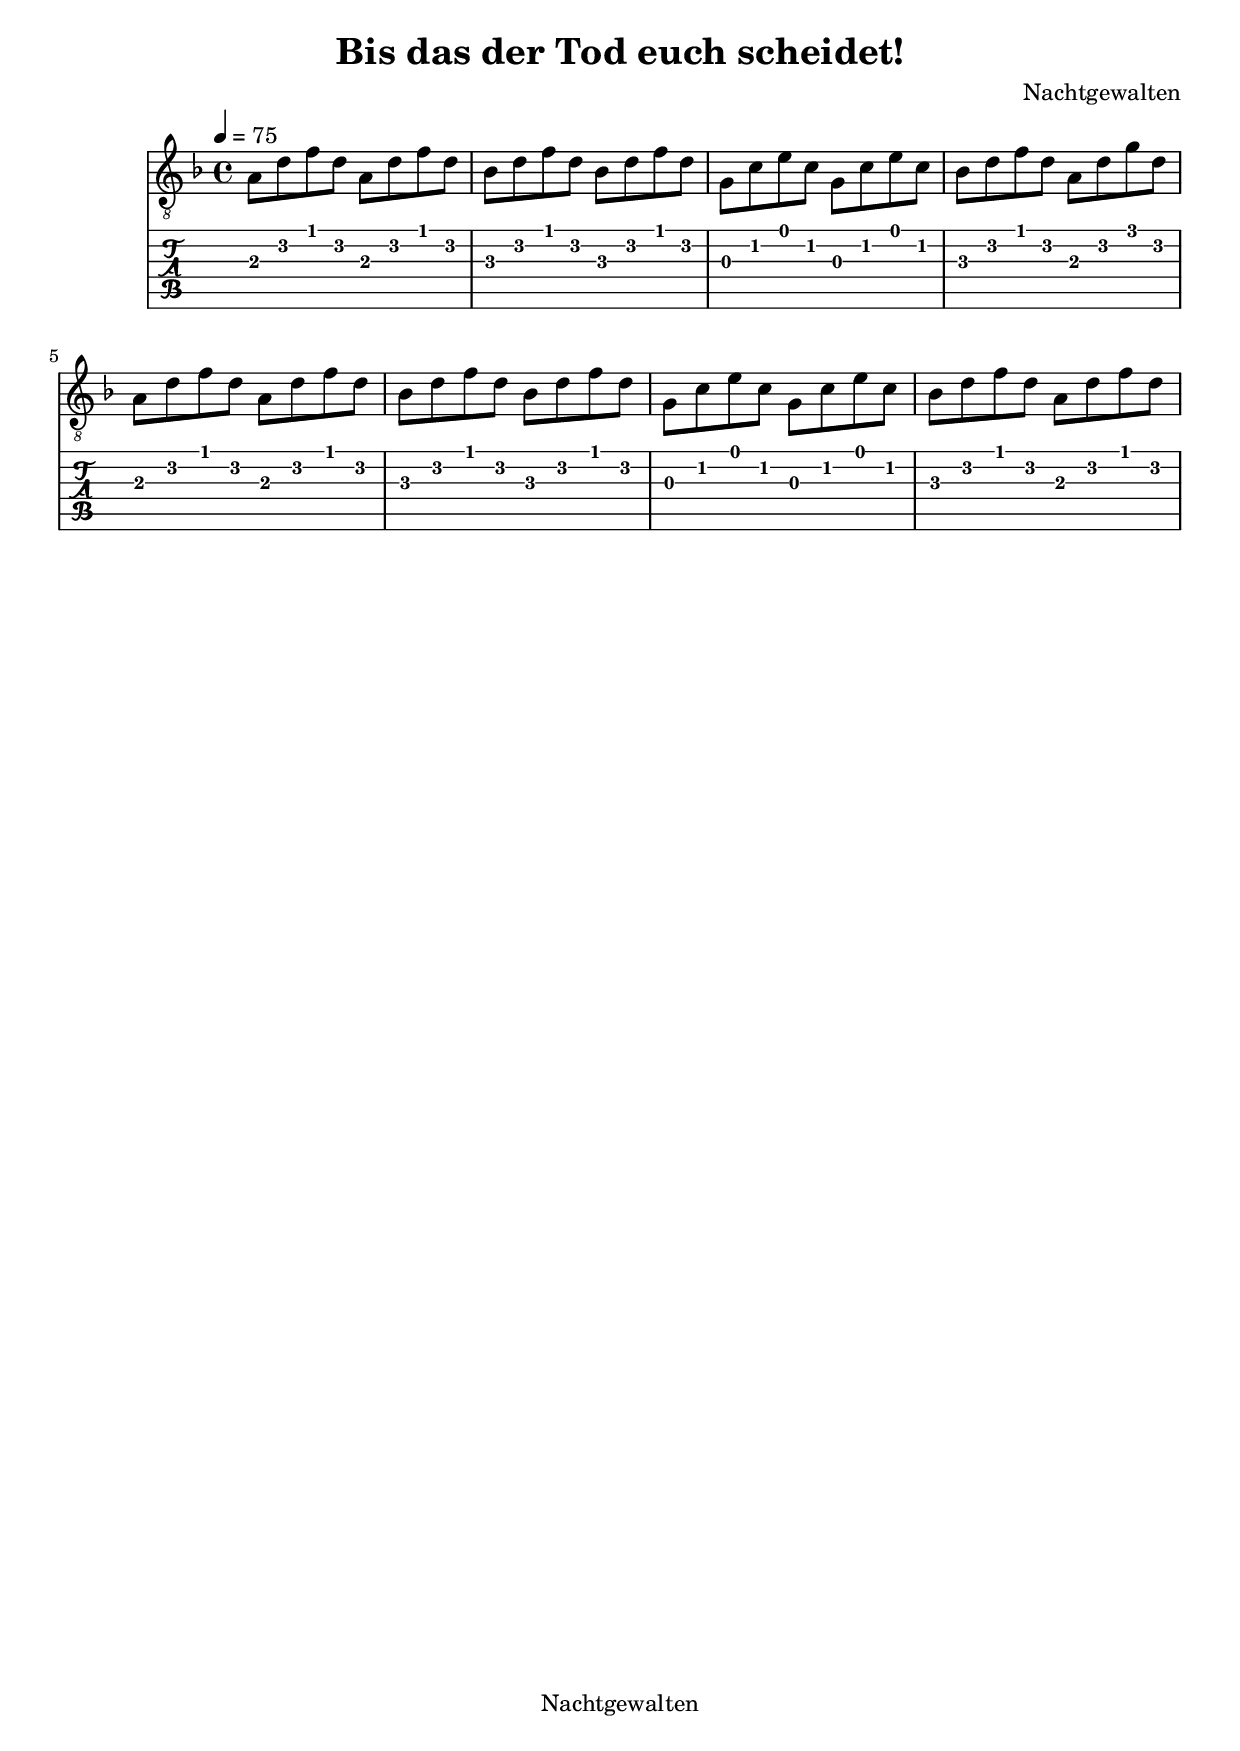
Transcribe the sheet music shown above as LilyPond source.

\version "2.18.2"
\include "predefined-guitar-fretboards.ly"

\language "english"

\header {
  title = "Bis das der Tod euch scheidet!"
  composer = "Nachtgewalten"
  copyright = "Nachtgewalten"
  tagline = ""
}


guitar = \relative c' {
    \key d \minor
    a8 d f d a d f d  |
    bf d f d bf d f d |
    g, c e c g c e c  |
    bf d f d a d g d  |

    a d f d a d f d   |
    bf d f d bf d f d |
    g, c e c g c e c  |
    bf d f d a d f d  |
  }


\score {
    <<
      \new Staff {
        \tempo 4 = 75
        \set Staff.midiInstrument = #"acoustic guitar (steel)"
        \clef "treble_8"
        \guitar
     }

      \new TabStaff {
        \guitar
      }
   >>


  \layout {}
  \midi {}
}